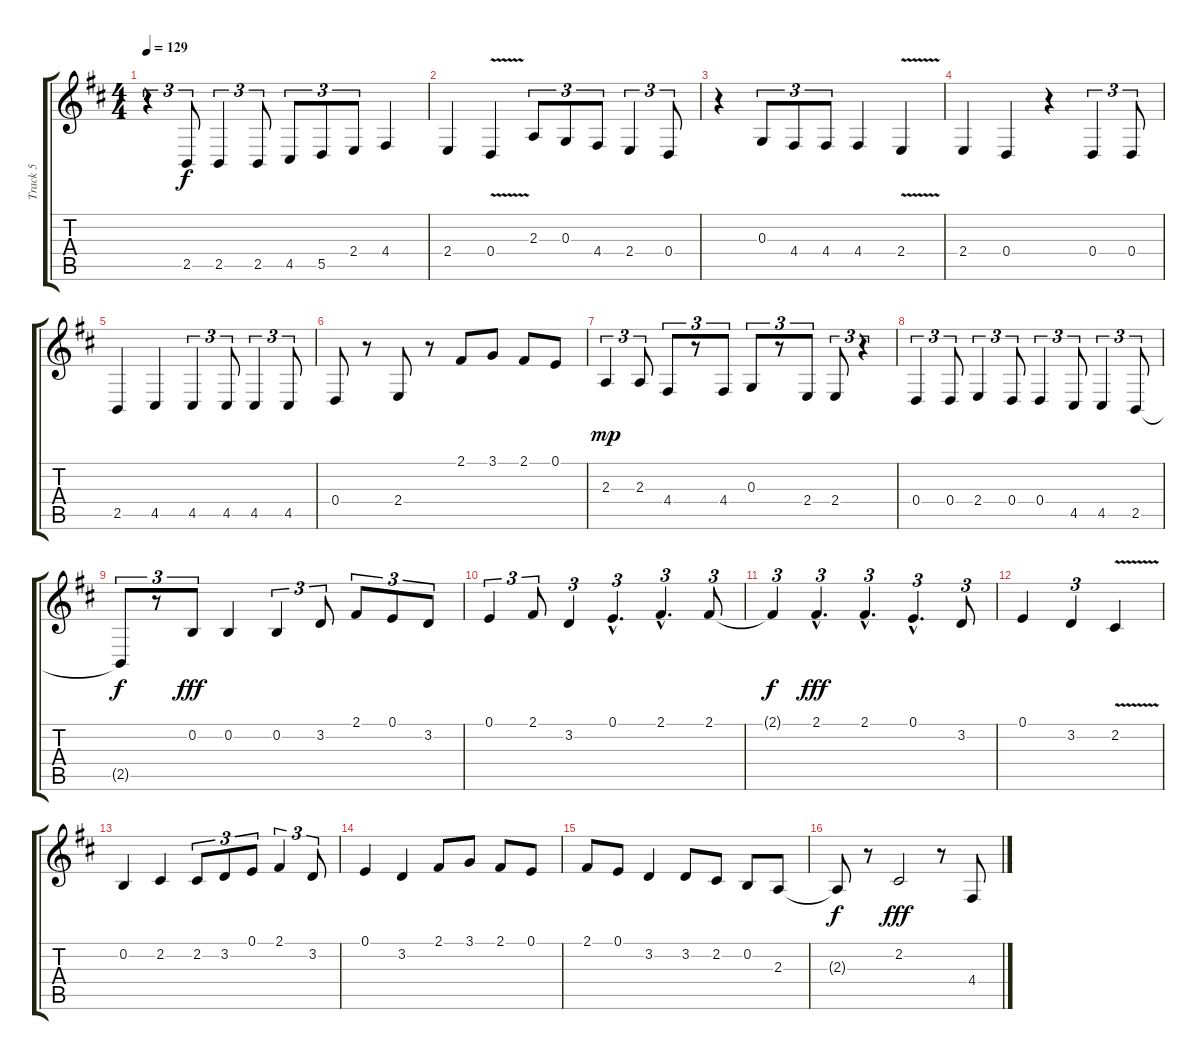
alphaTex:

\track ("Track 5" "Track 5") {instrument clarinet}
\staff {score tabs}
\tuning (E4 B3 G3 D3 A2 E2) {hide}
\ts (4 4)
\tempo 129
\clef g2
\ks d
r.4{tu (3 2) dy f instrument clarinet} 2.5.8{tu (3 2)} 2.5.4{tu (3 2)} 2.5.8{tu (3 2)} 4.5.8{tu (3 2)} 5.5.8{tu (3 2)} 2.4.8{tu (3 2)} 4.4.4 |
2.4.4 0.4{v}.4 2.3.8{tu (3 2)} 0.3.8{tu (3 2)} 4.4.8{tu (3 2)} 2.4.4{tu (3 2)} 0.4.8{tu (3 2)} |
r.4 0.3.8{tu (3 2)} 4.4.8{tu (3 2)} 4.4.8{tu (3 2)} 4.4.4 2.4{v}.4 |
2.4.4 0.4.4 r.4 0.4.4{tu (3 2)} 0.4.8{tu (3 2)} |
2.5.4 4.5.4 4.5.4{tu (3 2)} 4.5.8{tu (3 2)} 4.5.4{tu (3 2)} 4.5.8{tu (3 2)} |
0.4.8 r.8 2.4.8 r.8 2.1.8 3.1.8 2.1.8 0.1.8 |
2.3.4{tu (3 2) dy mp} 2.3.8{tu (3 2)} 4.4.8{tu (3 2)} r.8{tu (3 2)} 4.4.8{tu (3 2)} 0.3.8{tu (3 2)} r.8{tu (3 2)} 2.4.8{tu (3 2)} 2.4.8{tu (3 2)} r.4{tu (3 2)} |
0.4.4{tu (3 2)} 0.4.8{tu (3 2)} 2.4.4{tu (3 2)} 0.4.8{tu (3 2)} 0.4.4{tu (3 2)} 4.5.8{tu (3 2)} 4.5.4{tu (3 2)} 2.5.8{tu (3 2)} |
2.5{t}.8{tu (3 2) dy f} r.8{tu (3 2)} 0.2.8{tu (3 2) dy fff} 0.2.4 0.2.4{tu (3 2)} 3.2.8{tu (3 2)} 2.1.8{tu (3 2)} 0.1.8{tu (3 2)} 3.2.8{tu (3 2)} |
0.1.4{tu (3 2)} 2.1.8{tu (3 2)} 3.2.4{tu (3 2)} 0.1{hac}.4{d tu (3 2)} 2.1{hac}.4{d tu (3 2)} 2.1.8{tu (3 2)} |
2.1{t}.4{tu (3 2) dy f} 2.1{hac}.4{d tu (3 2) dy fff} 2.1{hac}.4{d tu (3 2)} 0.1{hac}.4{d tu (3 2)} 3.2.8{tu (3 2)} |
0.1.4 3.2.4{tu (3 2)} 2.2{v}.4 |
0.2.4 2.2.4 2.2.8{tu (3 2)} 3.2.8{tu (3 2)} 0.1.8{tu (3 2)} 2.1.4{tu (3 2)} 3.2.8{tu (3 2)} |
0.1.4 3.2.4 2.1.8 3.1.8 2.1.8 0.1.8 |
2.1.8 0.1.8 3.2.4 3.2.8 2.2.8 0.2.8 2.3.8 |
2.3{t}.8{dy f} r.8 2.2.2{dy fff} r.8 4.4.8
